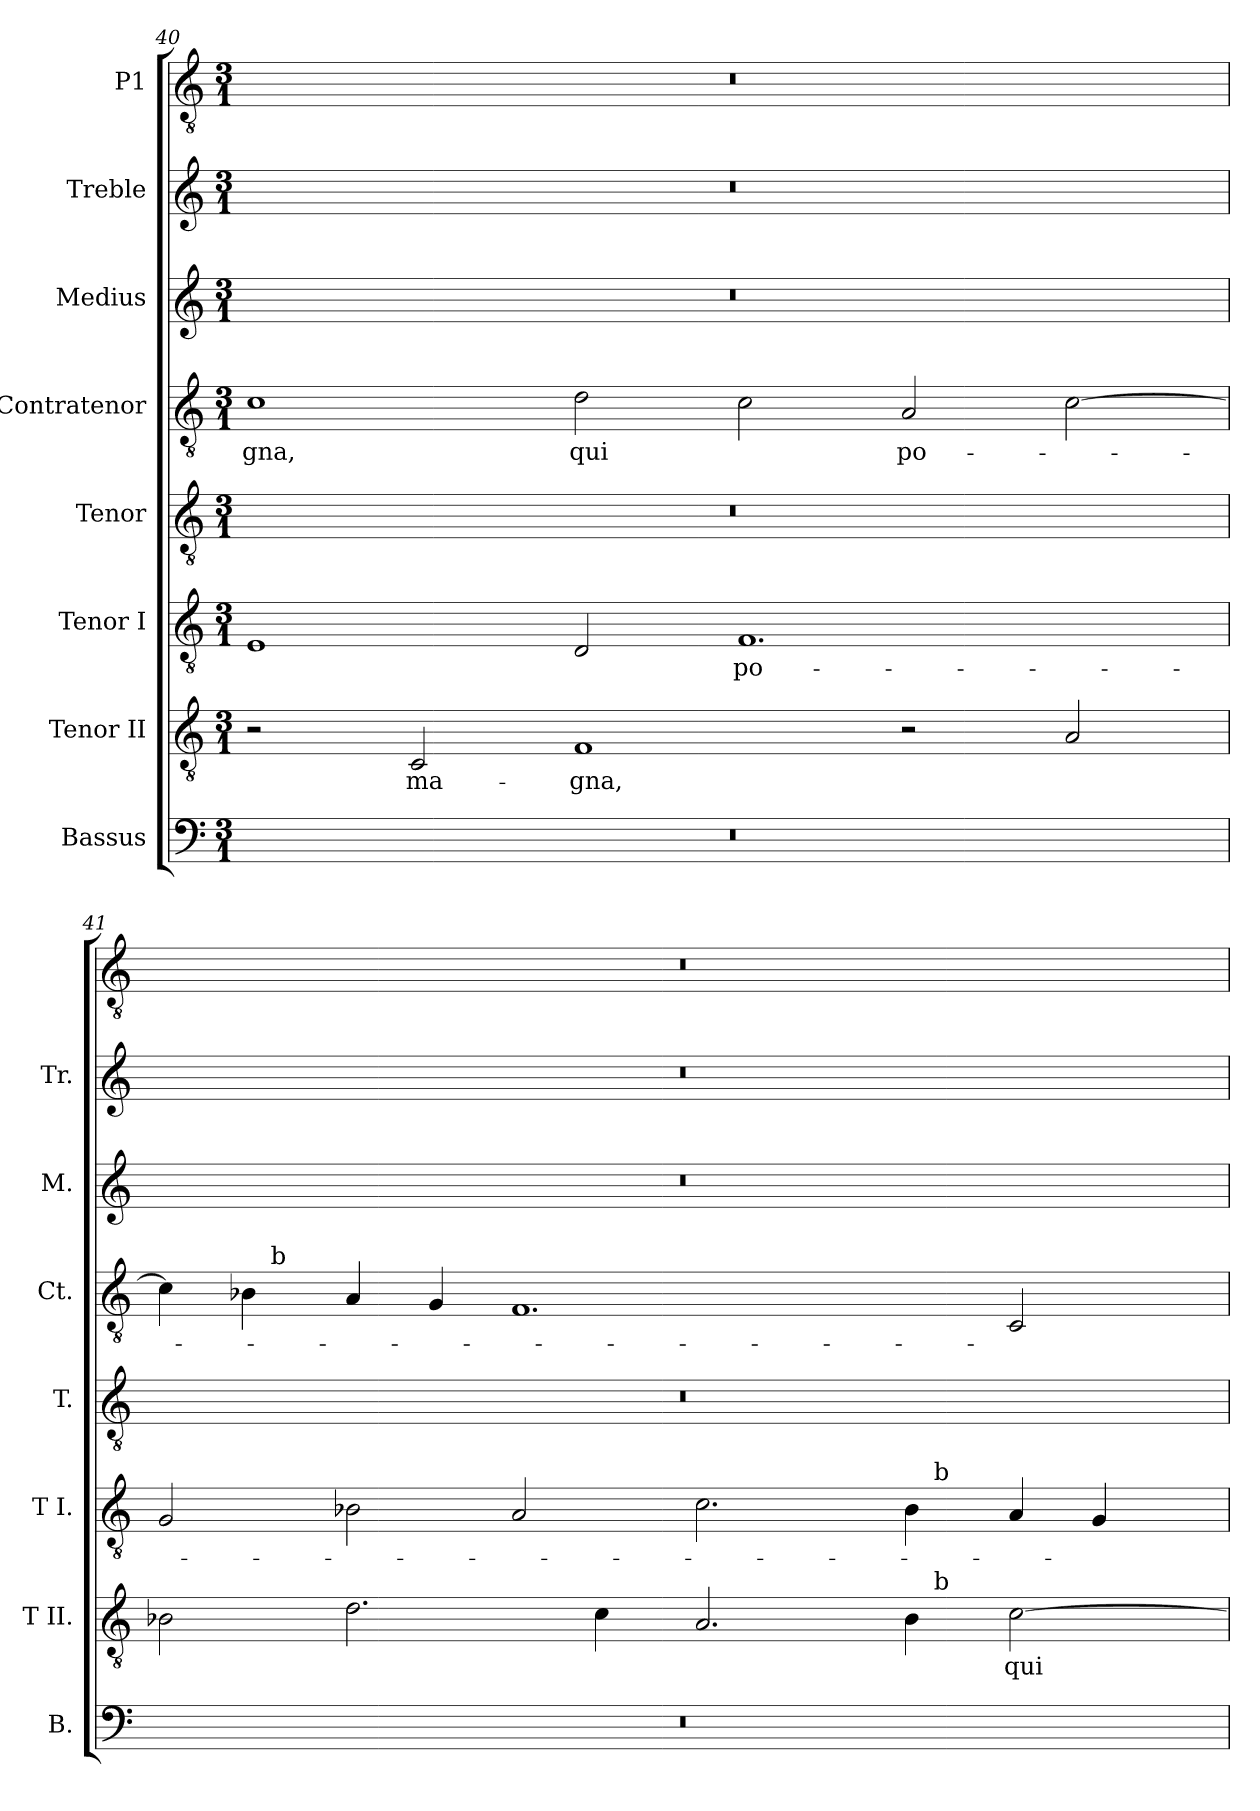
**kern	**kern	**text	**kern	**text	**kern	**kern	**text	**kern	**kern	**kern
*part8	*part7	*part7	*part6	*part6	*part5	*part4	*part4	*part3	*part2	*part1
*staff8	*staff7	*staff7	*staff6	*staff6	*staff5	*staff4	*staff4	*staff3	*staff2	*staff1
*I"Bassus	*I"Tenor II	*	*I"Tenor I	*	*I"Tenor	*I"Contratenor	*	*I"Medius	*I"Treble	*I"P1
*I'B.	*I'T II.	*	*I'T I.	*	*I'T.	*I'Ct.	*	*I'M.	*I'Tr.	*
*clefF4	*clefGv2	*	*clefGv2	*	*clefGv2	*clefGv2	*	*clefG2	*clefG2	*clefGv2
*	*ITrd7c12	*	*ITrd7c12	*	*ITrd7c12	*ITrd7c12	*	*	*	*ITrd7c12
*k[]	*k[]	*	*k[]	*	*k[]	*k[]	*	*k[]	*k[]	*k[]
*C:	*C:	*	*C:	*	*C:	*C:	*	*C:	*C:	*C:
*M3/1	*M3/1	*	*M3/1	*	*M3/1	*M3/1	*	*M3/1	*M3/1	*M3/1
=40	=40	=40	=40	=40	=40	=40	=40	=40	=40	=40
!LO:N:vis=1	!	!	!	!	!LO:N:vis=1	!	!	!	!	!
!	!	!	!	!	!	!	!LO:LY:b:color=#000000	!LO:N:vis=1	!LO:N:vis=1	!LO:N:vis=1
0.r	2r	.	1EEi	.	0.r	1Ci	-gna,	0.r	0.r	0.r
!	!	!LO:LY:b:color=#000000	!	!	!	!	!	!	!	!
.	2CCi/	ma-	.	.	.	.	.	.	.	.
!	!	!LO:LY:b:color=#000000	!	!	!	!	!	!	!	!
!	!	!	!	!	!	!	!LO:LY:b:color=#000000	!	!	!
.	1FFi	-gna,	2DDi/	.	.	2Di\	qui	.	.	.
!	!	!	!	!LO:LY:b:color=#000000	!	!	!	!	!	!
.	.	.	1.FFi	po-	.	2Ci\	.	.	.	.
!	!	!	!	!	!	!	!LO:LY:b:color=#000000	!	!	!
.	2r	.	.	.	.	2AAi/	po-	.	.	.
.	2AAi/	.	.	.	.	[>2Ci\	.	.	.	.
=41`	=41`	=41`	=41`	=41`	=41`	=41`	=41`	=41`	=41`	=41`
!LO:N:vis=1	!	!	!	!	!LO:N:vis=1	!	!	!LO:N:vis=1	!LO:N:vis=1	!LO:N:vis=1
*	*^	*	*^	*	*	*^	*	*	*	*
0.r	2BB-Xi\	1ryy	.	2GGi/	1ryy	.	0.r	4Ci\]	4ryy	.	0.r	0.r	0.r
.	.	.	.	.	.	.	.	4BB-i\	32ryy	.	.	.	.
.	.	.	.	.	.	.	.	.	256ryy	.	.	.	.
!	!	!	!	!	!	!	!	!	!LO:TX:a:t=b	!	!	!	!
.	.	.	.	.	.	.	.	.	1ryy	.	.	.	.
.	2.Di\	.	.	2BB-Xi\	.	.	.	4AAi/	.	.	.	.	.
.	.	.	.	.	.	.	.	4GGi/	.	.	.	.	.
.	.	1ryy	.	2AAi/	1ryy	.	.	1.FFi	.	.	.	.	.
.	4Ci\	.	.	.	.	.	.	.	.	.	.	.	.
.	.	.	.	.	.	.	.	.	1ryy	.	.	.	.
.	2.AAi/	.	.	2.Ci\	.	.	.	.	.	.	.	.	.
.	.	4ryy	.	.	4ryy	.	.	.	.	.	.	.	.
.	4BB-i\	32ryy	.	4BB-i\	32ryy	.	.	.	.	.	.	.	.
.	.	256ryy	.	.	256ryy	.	.	.	.	.	.	.	.
!	!	!	!	!	!LO:TX:a:t=b	!	!	!	!	!	!	!	!
!	!	!LO:TX:a:t=b	!	!	!	!	!	!	!	!	!	!	!
.	.	2ryy	.	.	2ryy	.	.	.	2ryy	.	.	.	.
!	!	!	!LO:LY:b:color=#000000	!	!	!	!	!	!	!	!	!	!
.	[>2Ci\	.	qui	4AAi/	.	.	.	2CCi/	.	.	.	.	.
.	.	.	.	4GGi/	.	.	.	.	.	.	.	.	.
.	.	8ryy	.	.	8ryy	.	.	.	8ryy	.	.	.	.
.	.	16ryy	.	.	16ryy	.	.	.	16ryy	.	.	.	.
.	.	64..ryy	.	.	64..ryy	.	.	.	64..ryy	.	.	.	.
*	*v	*v	*	*	*	*	*	*v	*v	*	*	*	*
*	*	*	*v	*v	*	*	*	*	*	*	*
=`	=`	=`	=`	=`	=`	=`	=`	=`	=`	=`
*-	*-	*-	*-	*-	*-	*-	*-	*-	*-	*-
